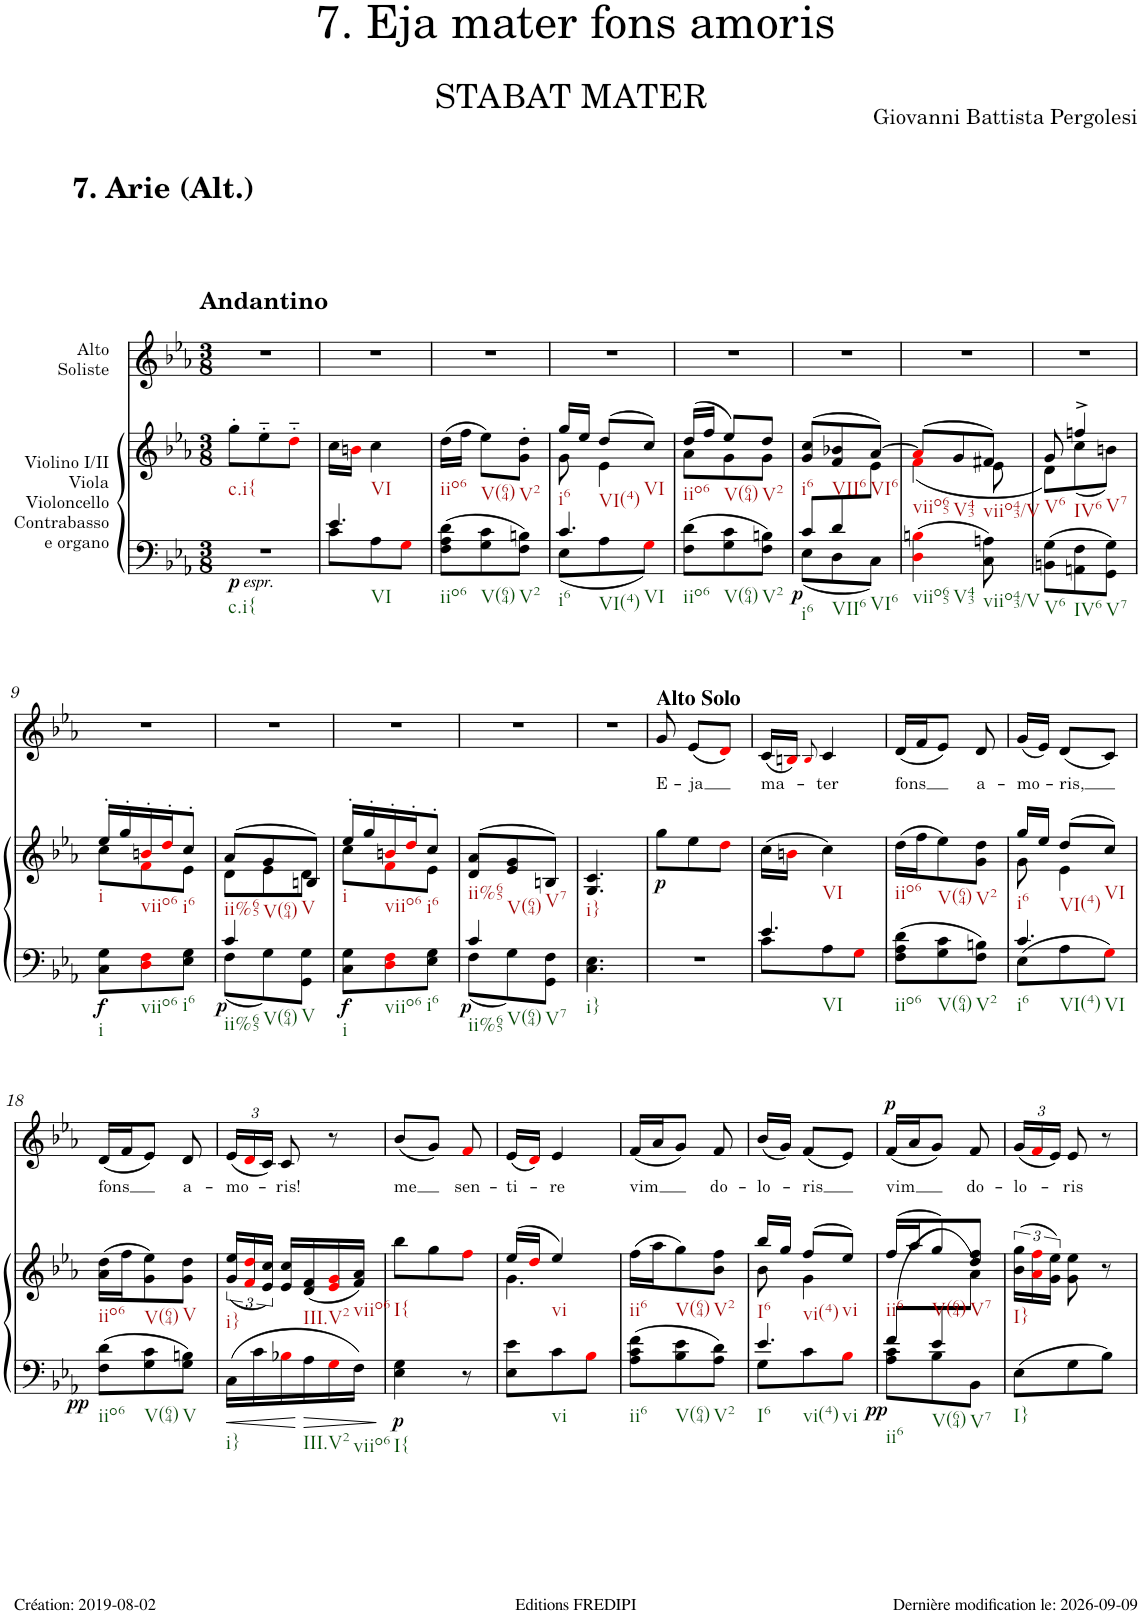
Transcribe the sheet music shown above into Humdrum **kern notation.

**kern	**kern	**dynam	**kern	**text	**dynam
*part2	*part2	*part2	*part1	*part1	*part1
*staff3	*staff2	*staff2/3	*staff1	*staff1	*staff1
*I"Violino I/II Viola Violoncello Contrabasso e organo	*	*	*I"Alto Soliste	*	*
*clefF4	*clefG2	*	*clefG2	*	*
*k[b-e-a-]	*k[b-e-a-]	*	*k[b-e-a-]	*	*
*M3/8	*M3/8	*	*M3/8	*	*
=1	=1	=1	=1	=1	=1
*	*^	*	*	*	*
!	!	!	!	!LO:TX:a:B:t=Andantino	!	!
!	!	!	!LO:DY:b=2	!	!	!
!	!	!	!LO:DY:n=1:b=2	!	!	!
4.r	4.ryy	8gg'>\L	p other-dynamics	4.r	.	.
.	.	8ee-'>~>\	.	.	.	.
.	.	8dd'>~>i\J	.	.	.	.
=2	=2	=2	=2	=2	=2	=2
*^	*	*	*	*	*	*
4.e-/	8c\L	4.ryy	16cc\LL	.	4.r	.	.
.	.	.	16bni\JJ	.	.	.	.
.	8A-\	.	4cc\	.	.	.	.
.	8Gi\J	.	.	.	.	.	.
*v	*v	*	*	*	*	*	*
=3	=3	=3	=3	=3	=3	=3
8F\ 8A-\ 8d\L	4.ryy	(>16dd\LL	.	4.r	.	.
.	.	16ff\JJ	.	.	.	.
8G\ 8c\	.	8ee-\L)	.	.	.	.
8F\ 8Bn\J	.	8g\'> 8dd\'>J	.	.	.	.
=4	=4	=4	=4	=4	=4	=4
*^	*	*	*	*	*	*
4.c/	8E-\L	16gg/LL	8g\	.	4.r	.	.
.	.	16ee-/JJ	.	.	.	.	.
.	8A-\	(>8dd/L	4e-\	.	.	.	.
.	8Gi\J	8cc/J)	.	.	.	.	.
*v	*v	*	*	*	*	*	*
=5	=5	=5	=5	=5	=5	=5
8F\ 8d\L	(>16dd/LL	8a-\L	.	4.r	.	.
.	16ff/JJ	.	.	.	.	.
8G\ 8c\	8ee-/L)	8g\	.	.	.	.
8F\ 8Bn\J	8dd/J	8g\J	.	.	.	.
=6	=6	=6	=6	=6	=6	=6
*^	*	*	*	*	*	*
!	!	!	!	!LO:DY:b=2	!	!	!
8c/L	8E-\L	(>8g/ 8cc/L	4ryy	p	4.r	.	.
8d/	8D\	8f/ 8b-X/	.	.	.	.	.
8ryy	8C\J	[>8a-/J)	8e-\J	.	.	.	.
*v	*v	*	*	*	*	*	*
=7	=7	=7	=7	=7	=7	=7
4Di\ 4Bni\	(>8a-i/L]	(4fi\	.	4.r	.	.
.	8g/	.	.	.	.	.
8C\ 8An\	8f#X/J)	8e-\	.	.	.	.
=8	=8	=8	=8	=8	=8	=8
8BBn\ 8G\L	8g/	8d\L)	.	4.r	.	.
8AAn\ 8F\	4ffn^/	(8cc\	.	.	.	.
8GG\ 8G\J	.	8bn\J)	.	.	.	.
!!LO:LB:g=z
=9	=9	=9	=9	=9	=9	=9
!	!	!	!LO:DY:b=2	!	!	!
8C\ 8G\L	16ee-'/LL	8cc\L	f	4.r	.	.
.	16gg'/	.	.	.	.	.
8Di\ 8Fi\	16bn'i/	8fi\	.	.	.	.
.	16dd'i/J	.	.	.	.	.
8E-\ 8G\J	8cc'/J	8e-\J	.	.	.	.
=10	=10	=10	=10	=10	=10	=10
*^	*	*	*	*	*	*
!	!	!	!	!LO:DY:b=2	!	!	!
4c/	8F\L	(8a-/L	8d\L	p	4.r	.	.
.	8G\	8g/	8e-\	.	.	.	.
8ryy	8GG\ 8G\J	8Bn/J)	8d\J	.	.	.	.
=11	=11	=11	=11	=11	=11	=11	=11
!	!	!	!	!LO:DY:b=2	!	!	!
*v	*v	*	*	*	*	*	*
8C\ 8G\L	16ee-'/LL	8cc\L	f	4.r	.	.
.	16gg'/	.	.	.	.	.
8Di\ 8Fi\	16bn'i/	8fi\	.	.	.	.
.	16dd'i/J	.	.	.	.	.
8E-\ 8G\J	8cc'/J	8e-\J	.	.	.	.
=12	=12	=12	=12	=12	=12	=12
*^	*	*	*	*	*	*
!	!	!	!	!LO:DY:b=2	!	!	!
*	*	*v	*v	*	*	*	*
4c/	8F\L	(>8d/ 8a-/L	p	4.r	.	.
.	8G\	8e-/ 8g/	.	.	.	.
8ryy	8GG\ 8F\J	8Bn/J)	.	.	.	.
*v	*v	*	*	*	*	*
=13	=13	=13	=13	=13	=13
4.C\ 4.E-\	4.G/ 4.c/	.	4.r	.	.
=14	=14	=14	=14	=14	=14
!	!	!	!LO:TX:a:B:t=Alto Solo	!	!
!	!	!LO:DY:b	!	!LO:LY:b	!
4.r	8gg\L	p	8g/	E-	.
!	!	!	!	!LO:LY:b	!
.	8ee-\	.	(<8e-/L	-ja	.
.	8ddi\J	.	8di/J)	.	.
=15	=15	=15	=15	=15	=15
*^	*	*	*	*	*
!	!	!	!	!	!LO:LY:b	!
4.e-/	8c\L	(16cc\LL	.	(<16c/LL	ma-	.
.	.	16bni\JJ	.	16Bni/JJ)	.	.
.	.	.	.	8qBi/	.	.
!	!	!	!	!	!LO:LY:b	!
.	8A-\	4cc\)	.	4c/	-ter	.
.	8Gi\J	.	.	.	.	.
=16	=16	=16	=16	=16	=16	=16
!	!	!	!	!	!LO:LY:b	!
*v	*v	*	*	*	*	*
8F\ 8A-\ 8d\L	(16dd\LL	.	(<16d/LL	fons	.
.	16ff\J	.	16f/J	.	.
8G\ 8c\	8ee-\)	.	8e-/J)	.	.
!	!	!	!	!LO:LY:b	!
8F\ 8Bn\J	8g\ 8dd\J	.	8d/	a-	.
=17	=17	=17	=17	=17	=17
*^	*^	*	*	*	*
!	!	!	!	!	!	!LO:LY:b	!
8E-\L	4.c/	16gg/LL	8g\	.	(<16g/LL	-mo-	.
.	.	16ee-/JJ	.	.	16e-/JJ)	.	.
!	!	!	!	!	!	!LO:LY:b	!
8A-\	.	(8dd/L	4e-\	.	(<8d/L	-ris,	.
8Gi\J	.	8cc/J)	.	.	8c/J)	.	.
*v	*v	*	*	*	*	*	*
*	*v	*v	*	*	*	*
!!LO:LB:g=z
=18	=18	=18	=18	=18	=18
!	!	!LO:DY:b=2	!	!LO:LY:b	!
8F\ 8d\L	(>16a-\ 16dd\LL	pp	(<16d/LL	fons	.
.	16ff\J	.	16f/J	.	.
8G\ 8c\	8g\ 8ee-\)	.	8e-/J)	.	.
!	!	!	!	!LO:LY:b	!
8G\ 8Bn\J	8g\ 8dd\J	.	8d/	a-	.
=19	=19	=19	=19	=19	=19
*	*	*	*Xbrackettup	*	*
!	!	!	!	!LO:LY:b	!
16C\LL	(<24g/ 24ee-/LL	.	(<24e-/LL	-mo-	.
.	24fi/ 24ddi/	.	24di/	.	.
16c\	.	.	.	.	.
.	24e-/ 24cc/JJ)	.	24c/JJ)	.	.
!	!	!	!	!LO:LY:b	!
16B-Xi\	16e-/ 16cc/LL	.	8c/	-ris!	.
16A-\	(<16d/ 16f/	.	.	.	.
16Gi\	16e-i/ 16gi/	.	8r	.	.
16F\JJ	16f/ 16a-/JJ)	.	.	.	.
=20	=20	=20	=20	=20	=20
!	!	!LO:DY:b=2	!	!LO:LY:b	!
4E-\ 4G\	8bb-\L	p	(<8b-/L	me	.
.	8gg\	.	8g/J)	.	.
!	!	!	!	!LO:LY:b	!
8r	8ffi\J	.	8fi/	sen-	.
=21	=21	=21	=21	=21	=21
*	*^	*	*	*	*
!	!	!	!	!	!LO:LY:b	!
8E-\ 8e-\L	(16ee-/LL	4.g\	.	(<16e-/LL	-ti-	.
.	16ddi/JJ	.	.	16di/JJ)	.	.
!	!	!	!	!	!LO:LY:b	!
8c\	4ee-/)	.	.	4e-/	-re	.
8B-i\J	.	.	.	.	.	.
*	*v	*v	*	*	*	*
=22	=22	=22	=22	=22	=22
!	!	!	!	!LO:LY:b	!
8A-\ 8c\ 8f\L	(>16ff\LL	.	(<16f/LL	vim	.
.	16aa-\J	.	16a-/J	.	.
8B-\ 8e-\	8gg\)	.	8g/J)	.	.
!	!	!	!	!LO:LY:b	!
8A-\ 8d\J	8b-\ 8ff\J	.	8f/	do-	.
=23	=23	=23	=23	=23	=23
*^	*^	*	*	*	*
!	!	!	!	!	!	!LO:LY:b	!
4.e-/	8G\L	16bb-/LL	8b-\	.	(<16b-/LL	-lo-	.
.	.	16gg/JJ	.	.	16g/JJ)	.	.
!	!	!	!	!	!	!LO:LY:b	!
.	8c\	(>8ff/L	4g\	.	(<8f/L	-ris	.
.	8B-i\J	8ee-/J)	.	.	8e-/J)	.	.
=24	=24	=24	=24	=24	=24	=24	=24
!	!	!	!	!LO:DY:b=2	!	!LO:LY:b	!LO:DY:a
(8f/L	8A-\ 8c\L	(>16ff/LL	4ryy	pp	(<16f/LL	vim	p
.	.	16aa-/J	.	.	16a-/J	.	.
8e-/	8B-\	8gg/)	.	.	8g/J)	.	.
!	!	!	!	!	!	!LO:LY:b	!
8ryy	8BB-\J	8dd/ 8ff/J	8a-\J)	.	8f/	do-	.
=25	=25	=25	=25	=25	=25	=25	=25
!	!	!	!	!	!	!LO:LY:b	!
*v	*v	*	*	*	*	*	*
*	*v	*v	*	*	*	*
8E-\L	(>24b-\ 24gg\LL	.	(<24g/LL	-lo-	.
.	24a-i\ 24ffi\	.	24fi/	.	.
.	24g\ 24ee-\JJ)	.	24e-/JJ)	.	.
!	!	!	!	!LO:LY:b	!
8G\	8g\ 8ee-\	.	8e-/	-ris	.
8B-\J	8r	.	8r	.	.
=	=	=	=	=	=
*-	*-	*-	*-	*-	*-
